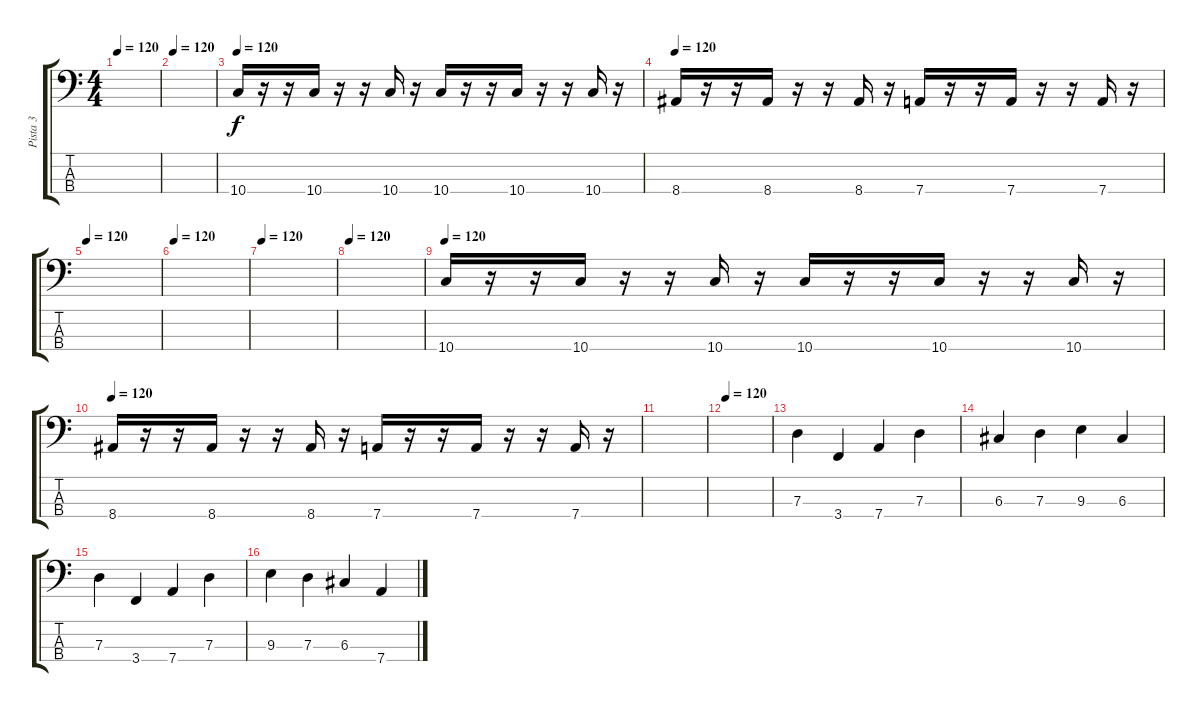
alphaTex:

\track ("Pista 3" "Pista 3") {instrument electricbassfinger}
\staff {score tabs}
\tuning (F2 C2 G1 D1) {hide}
\ts (4 4)
\tempo 120
\clef f4
\ks c
|
\tempo 120
|
\tempo 120
10.4.16 r.16 r.16 10.4.16 r.16 r.16 10.4.16 r.16 10.4.16 r.16 r.16 10.4.16 r.16 r.16 10.4.16 r.16 |
\tempo 120
8.4.16 r.16 r.16 8.4.16 r.16 r.16 8.4.16 r.16 7.4.16 r.16 r.16 7.4.16 r.16 r.16 7.4.16 r.16 |
\tempo 120
|
\tempo 120
|
\tempo 120
|
\tempo 120
|
\tempo 120
10.4.16 r.16 r.16 10.4.16 r.16 r.16 10.4.16 r.16 10.4.16 r.16 r.16 10.4.16 r.16 r.16 10.4.16 r.16 |
\tempo 120
8.4.16 r.16 r.16 8.4.16 r.16 r.16 8.4.16 r.16 7.4.16 r.16 r.16 7.4.16 r.16 r.16 7.4.16 r.16 |
|
\tempo 120
|
7.3.4 3.4.4 7.4.4 7.3.4 |
6.3.4 7.3.4 9.3.4 6.3.4 |
7.3.4 3.4.4 7.4.4 7.3.4 |
9.3.4 7.3.4 6.3.4 7.4.4
